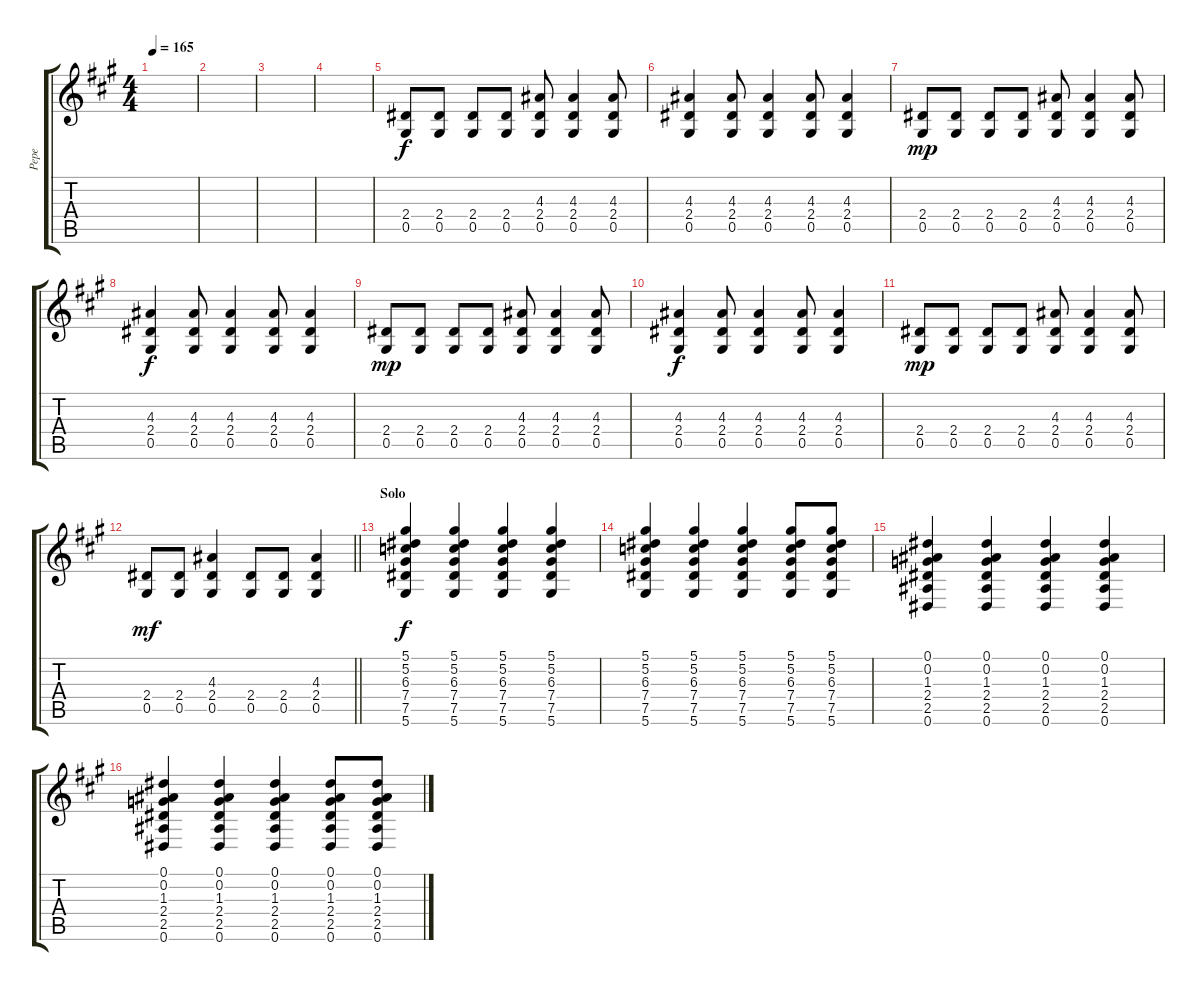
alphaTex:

\track ("Pepe" "Pepe") {instrument acousticguitarsteel}
\staff {score tabs}
\tuning (Eb4 Bb3 Gb3 Db3 Ab2 Eb2) {hide}
\ts (4 4)
\tempo 165
\clef g2
\ks a
|
|
|
|
(2.4 0.5).8{instrument acousticguitarsteel} (2.4 0.5).8 (2.4 0.5).8 (2.4 0.5).8 (4.3 2.4 0.5).8 (4.3 2.4 0.5).4 (4.3 2.4 0.5).8 |
(4.3 2.4 0.5).4{dy f} (4.3 2.4 0.5).8 (4.3 2.4 0.5).4 (4.3 2.4 0.5).8 (4.3 2.4 0.5).4 |
(2.4 0.5).8{dy mp} (2.4 0.5).8 (2.4 0.5).8 (2.4 0.5).8 (4.3 2.4 0.5).8 (4.3 2.4 0.5).4 (4.3 2.4 0.5).8 |
(4.3 2.4 0.5).4{dy f} (4.3 2.4 0.5).8 (4.3 2.4 0.5).4 (4.3 2.4 0.5).8 (4.3 2.4 0.5).4 |
(2.4 0.5).8{dy mp} (2.4 0.5).8 (2.4 0.5).8 (2.4 0.5).8 (4.3 2.4 0.5).8 (4.3 2.4 0.5).4 (4.3 2.4 0.5).8 |
(4.3 2.4 0.5).4{dy f} (4.3 2.4 0.5).8 (4.3 2.4 0.5).4 (4.3 2.4 0.5).8 (4.3 2.4 0.5).4 |
(2.4 0.5).8{dy mp} (2.4 0.5).8 (2.4 0.5).8 (2.4 0.5).8 (4.3 2.4 0.5).8 (4.3 2.4 0.5).4 (4.3 2.4 0.5).8 |
\barLineRight lightlight
(2.4 0.5).8{dy mf} (2.4 0.5).8 (4.3 2.4 0.5).4 (2.4 0.5).8 (2.4 0.5).8 (4.3 2.4 0.5).4 |
\section ("" "Solo")
(5.1 5.2 6.3 7.4 7.5 5.6).4{dy f volume 8 instrument acousticguitarsteel} (5.1 5.2 6.3 7.4 7.5 5.6).4 (5.1 5.2 6.3 7.4 7.5 5.6).4 (5.1 5.2 6.3 7.4 7.5 5.6).4 |
(5.1 5.2 6.3 7.4 7.5 5.6).4 (5.1 5.2 6.3 7.4 7.5 5.6).4 (5.1 5.2 6.3 7.4 7.5 5.6).4 (5.1 5.2 6.3 7.4 7.5 5.6).8 (5.1 5.2 6.3 7.4 7.5 5.6).8 |
(0.1 0.2 1.3 2.4 2.5 0.6).4 (0.1 0.2 1.3 2.4 2.5 0.6).4 (0.1 0.2 1.3 2.4 2.5 0.6).4 (0.1 0.2 1.3 2.4 2.5 0.6).4 |
(0.1 0.2 1.3 2.4 2.5 0.6).4 (0.1 0.2 1.3 2.4 2.5 0.6).4 (0.1 0.2 1.3 2.4 2.5 0.6).4 (0.1 0.2 1.3 2.4 2.5 0.6).8 (0.1 0.2 1.3 2.4 2.5 0.6).8
